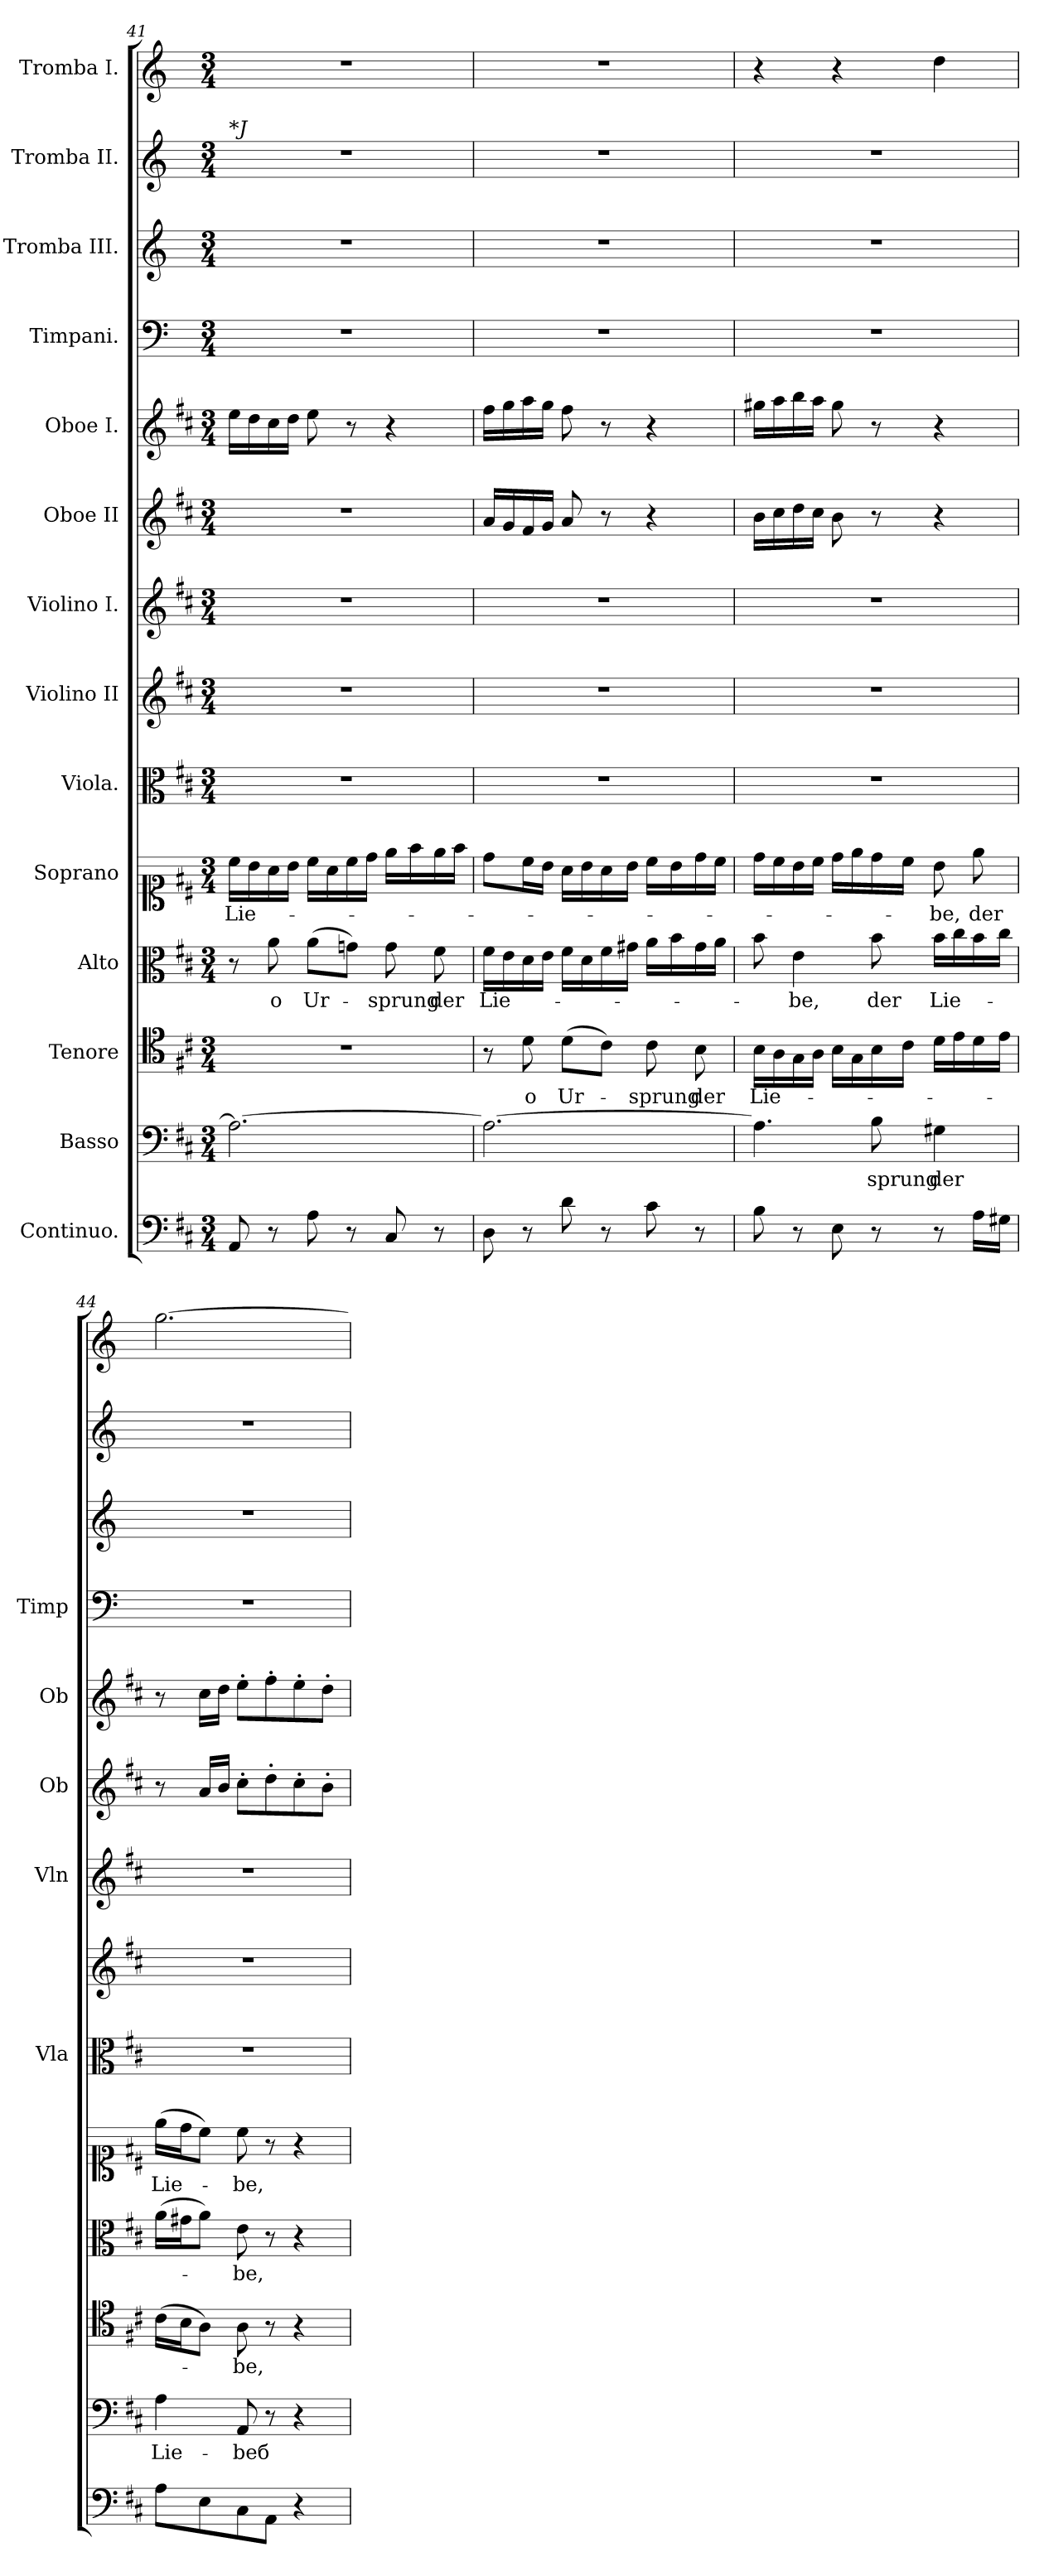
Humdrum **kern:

**kern	**kern	**text	**kern	**text	**kern	**text	**kern	**text	**kern	**kern	**kern	**kern	**kern	**kern	**kern	**kern	**kern
*part14	*part13	*part13	*part12	*part12	*part11	*part11	*part10	*part10	*part9	*part8	*part7	*part6	*part5	*part4	*part3	*part2	*part1
*staff14	*staff13	*staff13	*staff12	*staff12	*staff11	*staff11	*staff10	*staff10	*staff9	*staff8	*staff7	*staff6	*staff5	*staff4	*staff3	*staff2	*staff1
*I"Continuo.	*I"Basso	*	*I"Tenore	*	*I"Alto	*	*I"Soprano	*	*I"Viola.	*I"Violino II	*I"Violino I.	*I"Oboe II	*I"Oboe I.	*I"Timpani.	*I"Tromba III.	*I"Tromba II.	*I"Tromba I.
*	*	*	*	*	*	*	*	*	*I'Vla	*	*I'Vln	*I'Ob	*I'Ob	*I'Timp	*	*	*
*clefF4	*clefF4	*	*clefC4	*	*clefC3	*	*clefC1	*	*clefC3	*clefG2	*clefG2	*clefG2	*clefG2	*clefF4	*clefG2	*clefG2	*clefG2
*	*	*	*	*	*	*	*	*	*	*	*	*	*	*ITrd-1c-2	*ITrd-1c-2	*ITrd-1c-2	*ITrd-1c-2
*k[f#c#]	*k[f#c#]	*	*k[f#c#]	*	*k[f#c#]	*	*k[f#c#]	*	*k[f#c#]	*k[f#c#]	*k[f#c#]	*k[f#c#]	*k[f#c#]	*k[f#c#]	*k[f#c#]	*k[f#c#]	*k[f#c#]
*M3/4	*M3/4	*	*M3/4	*	*M3/4	*	*M3/4	*	*M3/4	*M3/4	*M3/4	*M3/4	*M3/4	*M3/4	*M3/4	*M3/4	*M3/4
=41	=41	=41	=41	=41	=41	=41	=41	=41	=41	=41	=41	=41	=41	=41	=41	=41	=41
!	!	!	!	!	!	!	!	!	!	!	!	!	!	!	!	!LO:TX:a:i:t=*J	!
!	!	!LO:LY:b	!	!	!	!	!	!LO:LY:b	!	!	!	!	!	!	!	!	!
8AA/	2.A\_	--	2.r	.	8r	.	16cc#\LL	-Lie-	2.r	2.r	2.r	2.r	16ee\LL	2.r	2.r	2.r	2.r
.	.	.	.	.	.	.	16b\	.	.	.	.	.	16dd\	.	.	.	.
!	!	!	!	!	!	!LO:LY:b	!	!	!	!	!	!	!	!	!	!	!
8r	.	.	.	.	8a\	o	16a\	.	.	.	.	.	16cc#\	.	.	.	.
.	.	.	.	.	.	.	16b\JJ	.	.	.	.	.	16dd\JJ	.	.	.	.
!	!	!	!	!	!	!LO:LY:b	!	!	!	!	!	!	!	!	!	!	!
8A\	.	.	.	.	(<8a\L	Ur-	16cc#\LL	.	.	.	.	.	8ee\	.	.	.	.
.	.	.	.	.	.	.	16a\	.	.	.	.	.	.	.	.	.	.
8r	.	.	.	.	8gn\J)	.	16cc#\	.	.	.	.	.	8r	.	.	.	.
.	.	.	.	.	.	.	16dd\JJ	.	.	.	.	.	.	.	.	.	.
!	!	!	!	!	!	!LO:LY:b	!	!	!	!	!	!	!	!	!	!	!
8C#/	.	.	.	.	8g\	sprung	16ee\LL	.	.	.	.	.	4r	.	.	.	.
.	.	.	.	.	.	.	16ff#\	.	.	.	.	.	.	.	.	.	.
!	!	!	!	!	!	!LO:LY:b	!	!	!	!	!	!	!	!	!	!	!
8r	.	.	.	.	8f#\	der	16ee\	.	.	.	.	.	.	.	.	.	.
.	.	.	.	.	.	.	16ff#\JJ	.	.	.	.	.	.	.	.	.	.
=42	=42	=42	=42	=42	=42	=42	=42	=42	=42	=42	=42	=42	=42	=42	=42	=42	=42
!	!	!LO:LY:b	!	!	!	!LO:LY:b	!	!	!	!	!	!	!	!	!	!	!
8D\	2.A\_	--	8r	.	16f#\LL	-Lie-	8dd\L	.	2.r	2.r	2.r	16a/LL	16ff#\LL	2.r	2.r	2.r	2.r
.	.	.	.	.	16e\	.	.	.	.	.	.	16g/	16gg\	.	.	.	.
!	!	!	!	!LO:LY:b	!	!	!	!	!	!	!	!	!	!	!	!	!
8r	.	.	8d\	o	16d\	.	16cc#\L	.	.	.	.	16f#/	16aa\	.	.	.	.
.	.	.	.	.	16e\JJ	.	16b\JJ	.	.	.	.	16g/JJ	16gg\JJ	.	.	.	.
!	!	!	!	!LO:LY:b	!	!	!	!	!	!	!	!	!	!	!	!	!
8d\	.	.	(>8d\L	Ur-	16f#\LL	.	16a\LL	.	.	.	.	8a/	8ff#\	.	.	.	.
.	.	.	.	.	16d\	.	16b\	.	.	.	.	.	.	.	.	.	.
8r	.	.	8c#\J)	.	16f#\	.	16a\	.	.	.	.	8r	8r	.	.	.	.
.	.	.	.	.	16g#X\JJ	.	16b\JJ	.	.	.	.	.	.	.	.	.	.
!	!	!	!	!LO:LY:b	!	!	!	!	!	!	!	!	!	!	!	!	!
8c#\	.	.	8c#\	sprung	16a\LL	.	16cc#\LL	.	.	.	.	4r	4r	.	.	.	.
.	.	.	.	.	16b\	.	16b\	.	.	.	.	.	.	.	.	.	.
!	!	!	!	!LO:LY:b	!	!	!	!	!	!	!	!	!	!	!	!	!
8r	.	.	8B\	der	16g#\	.	16dd\	.	.	.	.	.	.	.	.	.	.
.	.	.	.	.	16a\JJ	.	16cc#\JJ	.	.	.	.	.	.	.	.	.	.
=43	=43	=43	=43	=43	=43	=43	=43	=43	=43	=43	=43	=43	=43	=43	=43	=43	=43
!	!	!	!	!LO:LY:b	!	!	!	!	!	!	!	!	!	!	!	!	!
8B\	4.A\]	.	16B\LL	Lie-	8b\	.	16dd\LL	.	2.r	2.r	2.r	16b\LL	16gg#X\LL	2.r	2.r	2.r	4r
.	.	.	16A\	.	.	.	16cc#\	.	.	.	.	16cc#\	16aa\	.	.	.	.
!	!	!	!	!	!	!LO:LY:b	!	!	!	!	!	!	!	!	!	!	!
8r	.	.	16G\	.	4e\	be,	16b\	.	.	.	.	16dd\	16bb\	.	.	.	.
.	.	.	16A\JJ	.	.	.	16cc#\JJ	.	.	.	.	16cc#\JJ	16aa\JJ	.	.	.	.
8E\	.	.	16B\LL	.	.	.	16dd\LL	.	.	.	.	8b\	8gg#\	.	.	.	4r
.	.	.	16G\	.	.	.	16ee\	.	.	.	.	.	.	.	.	.	.
!	!	!LO:LY:b	!	!	!	!LO:LY:b	!	!	!	!	!	!	!	!	!	!	!
8r	8B\	sprung	16B\	.	8b\	der	16dd\	.	.	.	.	8r	8r	.	.	.	.
.	.	.	16c#\JJ	.	.	.	16cc#\JJ	.	.	.	.	.	.	.	.	.	.
!	!	!LO:LY:b	!	!	!	!LO:LY:b	!	!LO:LY:b	!	!	!	!	!	!	!	!	!
8r	4G#X\	der	16d\LL	.	16b\LL	Lie-	8b\	-be,	.	.	.	4r	4r	.	.	.	4ee\
.	.	.	16e\	.	16cc#\	.	.	.	.	.	.	.	.	.	.	.	.
!	!	!	!	!	!	!	!	!LO:LY:b	!	!	!	!	!	!	!	!	!
16A\LL	.	.	16d\	.	16b\	.	8ee\	der	.	.	.	.	.	.	.	.	.
16G#X\JJ	.	.	16e\JJ	.	16cc#\JJ	.	.	.	.	.	.	.	.	.	.	.	.
!!LO:PB:g=z
=44	=44	=44	=44	=44	=44	=44	=44	=44	=44	=44	=44	=44	=44	=44	=44	=44	=44
!	!	!LO:LY:b	!	!	!	!	!	!LO:LY:b	!	!	!	!	!	!	!	!	!
8A\L	4A\	Lie-	(>16c#\LL	.	(<16a\LL	.	(>16ee\LL	Lie-	2.r	2.r	2.r	8r	8r	2.r	2.r	2.r	[2.aa\
.	.	.	16B\J	.	16g#X\J	.	16dd\J	.	.	.	.	.	.	.	.	.	.
8E\	.	.	8A\J)	.	8a\J)	.	8cc#\J)	.	.	.	.	16a/LL	16cc#\LL	.	.	.	.
.	.	.	.	.	.	.	.	.	.	.	.	16b/JJ	16dd\JJ	.	.	.	.
!	!	!LO:LY:b	!	!LO:LY:b	!	!LO:LY:b	!	!LO:LY:b	!	!	!	!	!	!	!	!	!
8C#\	8AA/	-beб	8A\	be,	8e\	be,	8cc#\	be,	.	.	.	8cc#'\L	8ee'\L	.	.	.	.
8AA\J	8r	.	8r	.	8r	.	8r	.	.	.	.	8dd'\	8ff#'\	.	.	.	.
4r	4r	.	4r	.	4r	.	4r	.	.	.	.	8cc#'\	8ee'\	.	.	.	.
.	.	.	.	.	.	.	.	.	.	.	.	8b'\J	8dd'\J	.	.	.	.
=	=	=	=	=	=	=	=	=	=	=	=	=	=	=	=	=	=
*-	*-	*-	*-	*-	*-	*-	*-	*-	*-	*-	*-	*-	*-	*-	*-	*-	*-
